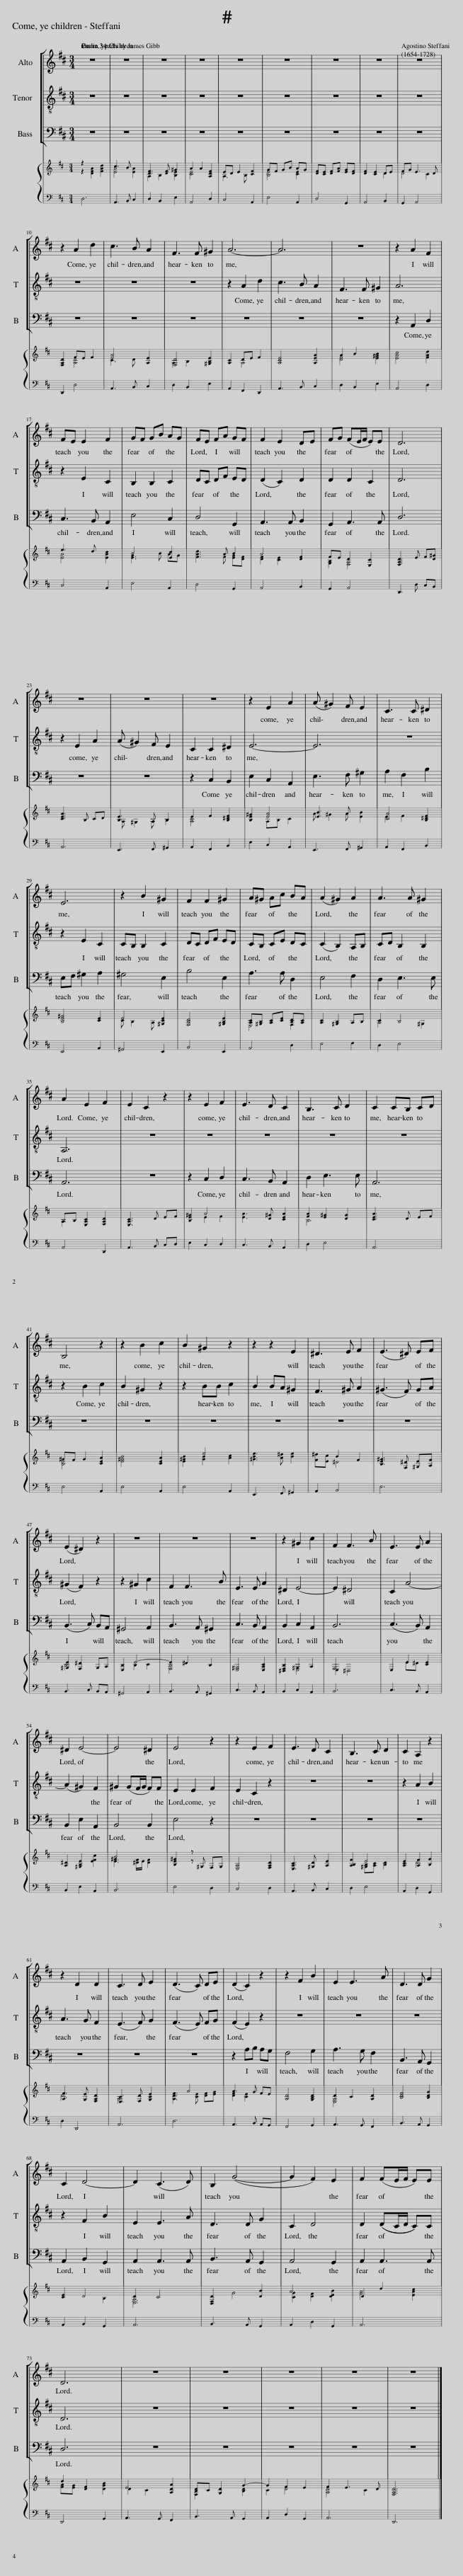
X:1
%%score [ 1 2 3 ] { ( 4 5 ) 6 }
L:1/8
M:3/4
I:linebreak $
K:D
V:1 treble
V:2 treble-8
V:3 bass
V:4 treble
V:5 treble
V:6 bass
V:1
 z6 | z6 | z6 | z6 | z6 | %5
 z6 | z6 | z6 | z6 |$ z2 A2 d2 | %10
 c3 B A2 | F3 F ^G2 | A6- | A6 | z6 | %15
 z2 A2 F2 |$ FE E2 F2 | GF GB AG | FE FA GF | F2 E2 DE | %20
 FG (FE/F/ E)E | D6 |$ z6 | z6 | z6 | %25
 z2 E2 A2 | (A ^G2) F E2 | C3 C ^D2 |$ E6 | z2 B2 ^G2 | %30
 F2 F2 ^G2 | A^G Ac BA | (A2 ^G2) A2 | A3 A ^G2 |$ A2 E2 F2 | %35
 E2 C2 z2 | z2 E2 F2 | E3 D C2 | B,3 C D2 | C2 CB, CD |$ %40
 B,4 z2 | z2 B2 c2 | B2 ^G2 z2 | z2 z2 E2 | ^D3 E F2 | %45
 (E3 ^D) EF |$ (E2 ^D2) z2 | z6 | z6 | z6 | %50
 z2 ^G2 c2 | F2 F3 B | E3 E A2 |$ ^D2 E4- | E4 ^D2 | %55
 E4 z2 | z2 E2 F2 | E3 D C2 | B,3 C D2 | C2 A,2 z2 |$ %60
 z2 D2 D2 | C3 D E2 | (D3 C) DE | (D2 C2) z2 | z2 F2 B2 | %65
 E2 E3 A | D3 D G2 |$ C2 D4- | D2 (C3 D) | B,2 (G4- | %70
 G2 F2) E2 | F2 (FE/F/ E)E |$ D6 | z6 | z6 | %75
 z6 | z6 | z6 |] %78
V:2
 z6 | z6 | z6 | z6 | z6 | %5
 z6 | z6 | z6 | z6 |$ z6 | %10
 z6 | z6 | z2 A2 d2 | c3 B A2 | F3 F ^G2 | %15
 A6 |$ z2 E2 C2 | B,2 B,2 C2 | DC DF ED | (D2 C2) D2 | %20
 D2 D2 C2 | D6 |$ z2 E2 A2 | (A ^G2) F E2 | C2 C2 ^D2 | %25
 E6- | E6 | z6 |$ z2 E2 C2 | CB, B,2 C2 | %30
 DC DF ED | CB, CE DC | (C2 B,2) A,B, | CD B,2 B,2 |$ A,6 | %35
 z6 | z6 | z6 | z6 | z6 |$ %40
 z2 B2 c2 | B2 ^G2 z2 | z2 BB c2 | B2 BA ^G2 | F3 ^G A2 | %45
 (^G3 F) GA |$ (^G2 F2) z2 | z2 ^G2 c2 | F2 F3 B | E3 E A2 | %50
 ^D2 E4- | E2 ^D4 | C2 A4- |$ (A2 ^G2) F2 | ^G2 (GF/G/ F)F | %55
 E2 E2 F2 | E2 C2 z2 | z6 | z6 | z2 A2 B2 |$ %60
 A3 G F2 | (E3 F) G2 | (F3 E) FG | (F2 E2) z2 | z6 | %65
 z6 | z6 |$ z2 F2 B2 | E2 E3 A | D3 D G2 | %70
 C2 D4 | D2 ((DC/D/ C))C |$ D6 | z6 | z6 | %75
 z6 | z6 | z6 |] %78
V:3
 z6 | z6 | z6 | z6 | z6 | %5
 z6 | z6 | z6 | z6 |$ z6 | %10
 z6 | z6 | z6 | z6 | z6 | %15
 z2 A,,2 D,2 |$ C,3 B,, A,,2 | E,4 C,2 | D,4 G,,2 | A,,3 A,, B,,2 | %20
 G,,2 A,,3 A,, | D,6 |$ z6 | z6 | z2 C,2 B,,2 | %25
 E,2 C,2 A,,2 | E,3 F, ^G,2 | A,2 F,2 B,2 |$ E,F, ^G,2 A,2 | ^G,4 E,2 | %30
 B,4 E,2 | A,3 A, D,2 | E,4 F,2 | D,2 E,3 E, |$ A,,6 | %35
 z6 | z2 C,2 D,2 | C,3 B,, A,,2 | D,2 E,3 E, | A,,6 |$ %40
 z6 | z6 | z6 | z6 | z6 | %45
 z6 |$ (B,,3 C,) B,,A,, | ^G,,4 A,,2 | B,,3 A,, ^G,,2 | C,3 B,, A,,2 | %50
 B,,2 C,2 A,,2 | B,,6 | (C,3 B,,) A,,2 |$ B,,2 E,2 A,,2 | B,,4 B,,2 | %55
 E,4 z2 | z6 | z6 | z6 | z6 |$ %60
 z6 | z6 | z6 | z2 A,B, A,G, | F,4 G,2 | %65
 A,3 G, F,2 | B,,3 A,, G,,2 |$ A,,2 B,,2 G,,2 | A,,2 A,,3 A,, | B,,3 A,, G,,2 | %70
 A,,4 G,,2 | A,,2 A,,3 A,, |$ D,6 | z6 | z6 | %75
 z6 | z6 | z6 |] %78
V:4
 z2 x2 x2 | c3 B x2 | [DF]3 [DF] ^G2 | A2 A2 [A,DF]2 | ED E2 [CF]2 | %5
 GF GB AG | [DF][CE] [DF][FA] [EG][DF] | [DF]2 [CE]2 DE | FG E3 D |$ [F,A,D]2 FE F2 | %10
 [EA]4 [A,E]2 | [F,D]4 [^G,B,E]2 | [A,C]2 DE F2 | [A,CE]4 [A,EA]2 | A2 B2 x2 | %15
 x6 |$ e3 d x2 | B4 [Ec]2 | x2 x A B2 | A4 [DF]2 | %20
 FE D2 [E,C]2 | [F,A,D]3 E F[D^G] |$ [CEA]3 B, CD | [B,E]3 A, B,2 | E2 F2 [B,^DF]2 | %25
 [B,E^G]2 [EA]4 | [EB]3 A x2 | [CA]4 [B,^DF]2 |$ [B,E^G]4 [CE]2 | E4 [^G,CE]2 | %30
 [F,B,D]4 [^G,B,E]2 | [A,C][^G,B,] [A,C][CE] [B,D][A,C] | [A,C]2 [^G,B,]2 A,B, | C2 B,4 |$ A,B, [E,A,C]2 [F,A,D]2 | %35
 [E,A,C]3 D EF | [B,E^G]2 A4 | x2 x [D^G] [CEA]2 | [FA]2 [E^G]2 [DG]2 | [CEA]3 D EF |$ %40
 ^GF G2 [CEA]2 | x4 [CEA]2 | x2 e4 | x6 | x2 B2 F2 | %45
 [B,E^G]3 [F,^D] [^G,E][A,F] |$ [^G,E]2 [F,^D]2 G,A, | [E,B,]2 E4- | E2 ^D2 B,2 | [E,^G,]4 [E,A,C]2 | %50
 [^D,F,B,]2 ^G,2 A,2 | F,4 x2 | E,2 E2 [CE]2 |$ [A,^D]2 [^G,B,E]2 x2 | B4 x2 | %55
 [B,E^G]2 z ^G, F,G, | [E,A,]4 [F,A,D]2 | [E,A,C]3 [^G,D] [A,E]2 | [A,B,F]2 E4 | [A,CE]2 [A,F]2 [B,G]2 |$ %60
 [A,F]3 [G,E] [F,A,D]2 | [E,C]3 [F,D] [G,CE]2 | x2 A4 | A3 G FE | [A,D]4 [G,B,D]2 | %65
 D2 C2 [A,D]2 | [B,DF]4 [B,DG]2 |$ [CE]2 D4 | D2 C4 | [D,F,D]2 x2 [DB]2 | %70
 A4 x2 | D2 d2 x2 |$ d2 [DF]2 x2 | E4 [A,DA]2 | DC [G,D]2 G2- | %75
 G2 F2 E2 | F2 E3 D | [F,A,D]6 |] %78
V:5
 z2 [DFA]2 [FAd]2 | [EA]4 [EA]2 | A,2 B,2 [B,E]2 | [CE]4 x2 | A,3 B, x2 | %5
 [B,E]4 [CE]2 | x6 | x4 D2 | D4 C2 |$ x2 [A,D]4 | %10
 C3 D x2 | A,2 B,2 x2 | x2 A,4 | x6 | [DF]4 [E^GB]2 | %15
 [EAc]4 [FAd]2 |$ [EA]4 [EAc]2 | [EG]3 B AG | [FAd]3 F [EG][DF] | [DF]2 [CE]2 x2 | %20
 [G,B,]2 [F,A,]4 | x6 |$ x6 | A, ^G,2 A, B,2 | [A,C]4 x2 | %25
 x2 A,B, C2 | A ^G2 A [EB]2 | E2 F2 x2 |$ x6 | C B,2 A, x2 | %30
 x6 | E,4 F,2 | x6 | A,4 ^G,2 |$ A,2 x4 | %35
 x6 | x2 E2 F2 | [EA]3 x3 | B,6 | x6 |$ %40
 [B,E]4 x2 | [E^GB]4 x2 | [E^GB]2 [GB]2 [Ac]2 | [^GBe]3 [A^d] [Be]2 | [F^d][Ec] ^D4 | %45
 x6 |$ B,4 x2 | x2 B,2 C2 | [F,B,]4 x2 | x6 | %50
 x2 E,4 | E,2 ^D,4 | x2 E^D x2 |$ x4 [EFc]2 | [E^G]3 [^DF]/E/ [DF]2 | %55
 x2 z x3 | x6 | x6 | x2 [^G,B,][A,C] [B,D]2 | x2 D4 |$ %60
 D4 x2 | A,4 x2 | [A,DF]3 [CE] [DF][EG] | [DF]2 [CE]2 x2 | x6 | %65
 [E,A,]4 x2 | x6 |$ x4 B,2 | [E,A,]6 | x2 G4 | %70
 [CG]2 [DF]2 [DEB]2 | [FA]4 [EAc]2 |$ [FA][EG] x2 [DGB]2 | D2 C2 x2 | [F,B,]2 x2 [B,D]2 | %75
 C2 D4 | [A,D]4 C2 | x6 |] %78
V:6
 D,6 | A,,3 B,, C,2 | D,2 B,,2 E,2 | A,,4 D,2 | C,4 A,,2 | %5
 E,4 A,,2 | D,4 G,,2 | A,,4 B,,2 | G,,2 A,,4 |$ D,,2 D,4 | %10
 A,,3 B,, C,2 | D,2 B,,2 E,2 | A,,2 F,,2 D,,2 | A,,3 B,, C,2 | D,2 B,,2 E,2 | %15
 A,,4 D,2 |$ C,4 A,,2 | E,4 A,,2 | D,4 G,,2 | A,,4 B,,2 | %20
 G,,2 A,,4 | D,,3 D, C,B,, |$ A,,6 | E,,3 F,, ^G,,2 | A,,2 F,,2 B,,2 | %25
 E,2 C,2 A,,2 | E,,3 F,, ^G,,2 | A,,2 F,,2 B,,2 |$ E,,4 A,,2 | ^G,,4 E,,2 | %30
 B,,4 E,,2 | A,,4 D,2 | E,4 F,2 | D,2 E,4 |$ A,,4 D,,2 | %35
 A,,3 B,, C,D, | E,2 C,2 D,2 | C,3 B,, A,,2 | D,2 E,4 | A,,6 |$ %40
 E,4 A,,2 | E,4 A,,2 | E,4 A,,2 | E,,3 F,, ^G,,2 | A,,2 B,,4 | %45
 E,6 |$ B,,3 C, B,,A,, | ^G,,4 A,,2 | B,,3 A,, ^G,,2 | C,3 B,, A,,2 | %50
 B,,2 C,2 A,,2 | B,,6 | C,3 B,, A,,2 |$ B,,2 E,2 A,,2 | B,,6 | %55
 E,4 D,2 | C,4 D,2 | A,,3 B,, C,2 | D,2 E,4 | A,,2 D,2 G,,2 |$ %60
 D,2 D,,4 | A,,6 | D,6 | A,,3 B,, A,,G,, | F,,4 G,,2 | %65
 A,,3 G,, F,,2 | B,,3 A,, G,,2 |$ A,,2 B,,2 G,,2 | A,,6 | B,,3 A,, G,,2 | %70
 A,,2 D,2 G,,2 | A,,6 |$ D,,4 G,,2 | A,,3 G,, F,,2 | B,,3 A,, G,,2 | %75
 A,,2 D,2 G,,2 | A,,6 | D,,6 |] %78
